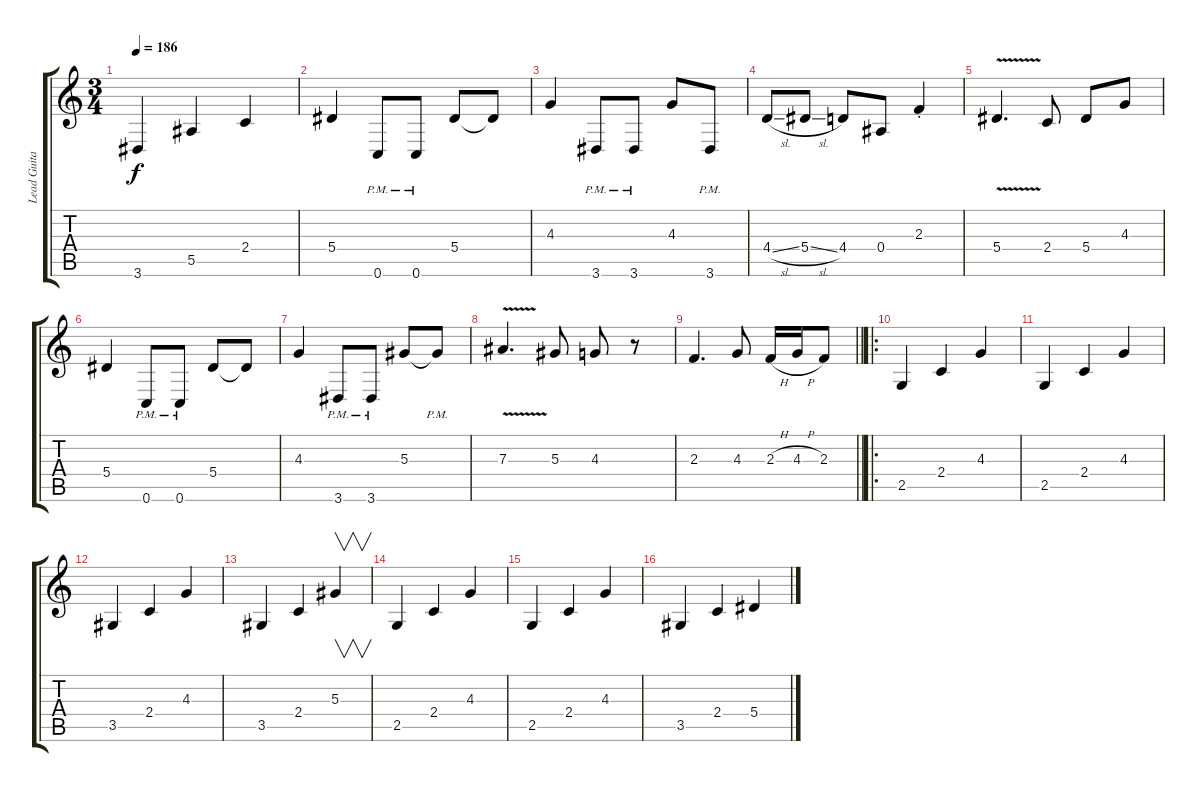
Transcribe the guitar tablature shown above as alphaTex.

\track ("Lead Guitar 1" "Lead Guita") {instrument distortionguitar}
\staff {score tabs}
\tuning (C4 G3 Eb3 Bb2 F2 C2) {hide}
\ts (3 4)
\tempo 186
\clef g2
\ks c
3.6.4{dy f} 5.5.4 2.4.4 |
5.4.4 0.6{pm}.8 0.6{pm}.8 5.4.8 5.4{t}.8 |
4.3.4 3.6{pm}.8 3.6{pm}.8 4.3.8 3.6{pm}.8 |
4.4{sl}.8 5.4{sl}.8 4.4.8 0.4.8 2.3{st}.4 |
5.4{v}.4{d} 2.4.8 5.4.8 4.3.8 |
5.4.4 0.6{pm}.8 0.6{pm}.8 5.4.8 5.4{t}.8 |
4.3.4 3.6{pm}.8 3.6{pm}.8 5.3.8 5.3{pm t}.8 |
7.3{v}.4{d} 5.3.8 4.3.8 r.8 |
\barLineRight lightlight
2.3.4{d} 4.3.8 2.3{h}.16 4.3{h}.16 2.3.8 |
\ro
2.5.4 2.4.4 4.3.4 |
2.5.4 2.4.4 4.3.4 |
3.5.4 2.4.4 4.3.4 |
3.5.4 2.4.4 5.3.4{v} |
2.5.4 2.4.4 4.3.4 |
2.5.4 2.4.4 4.3.4 |
3.5.4 2.4.4 5.4.4
